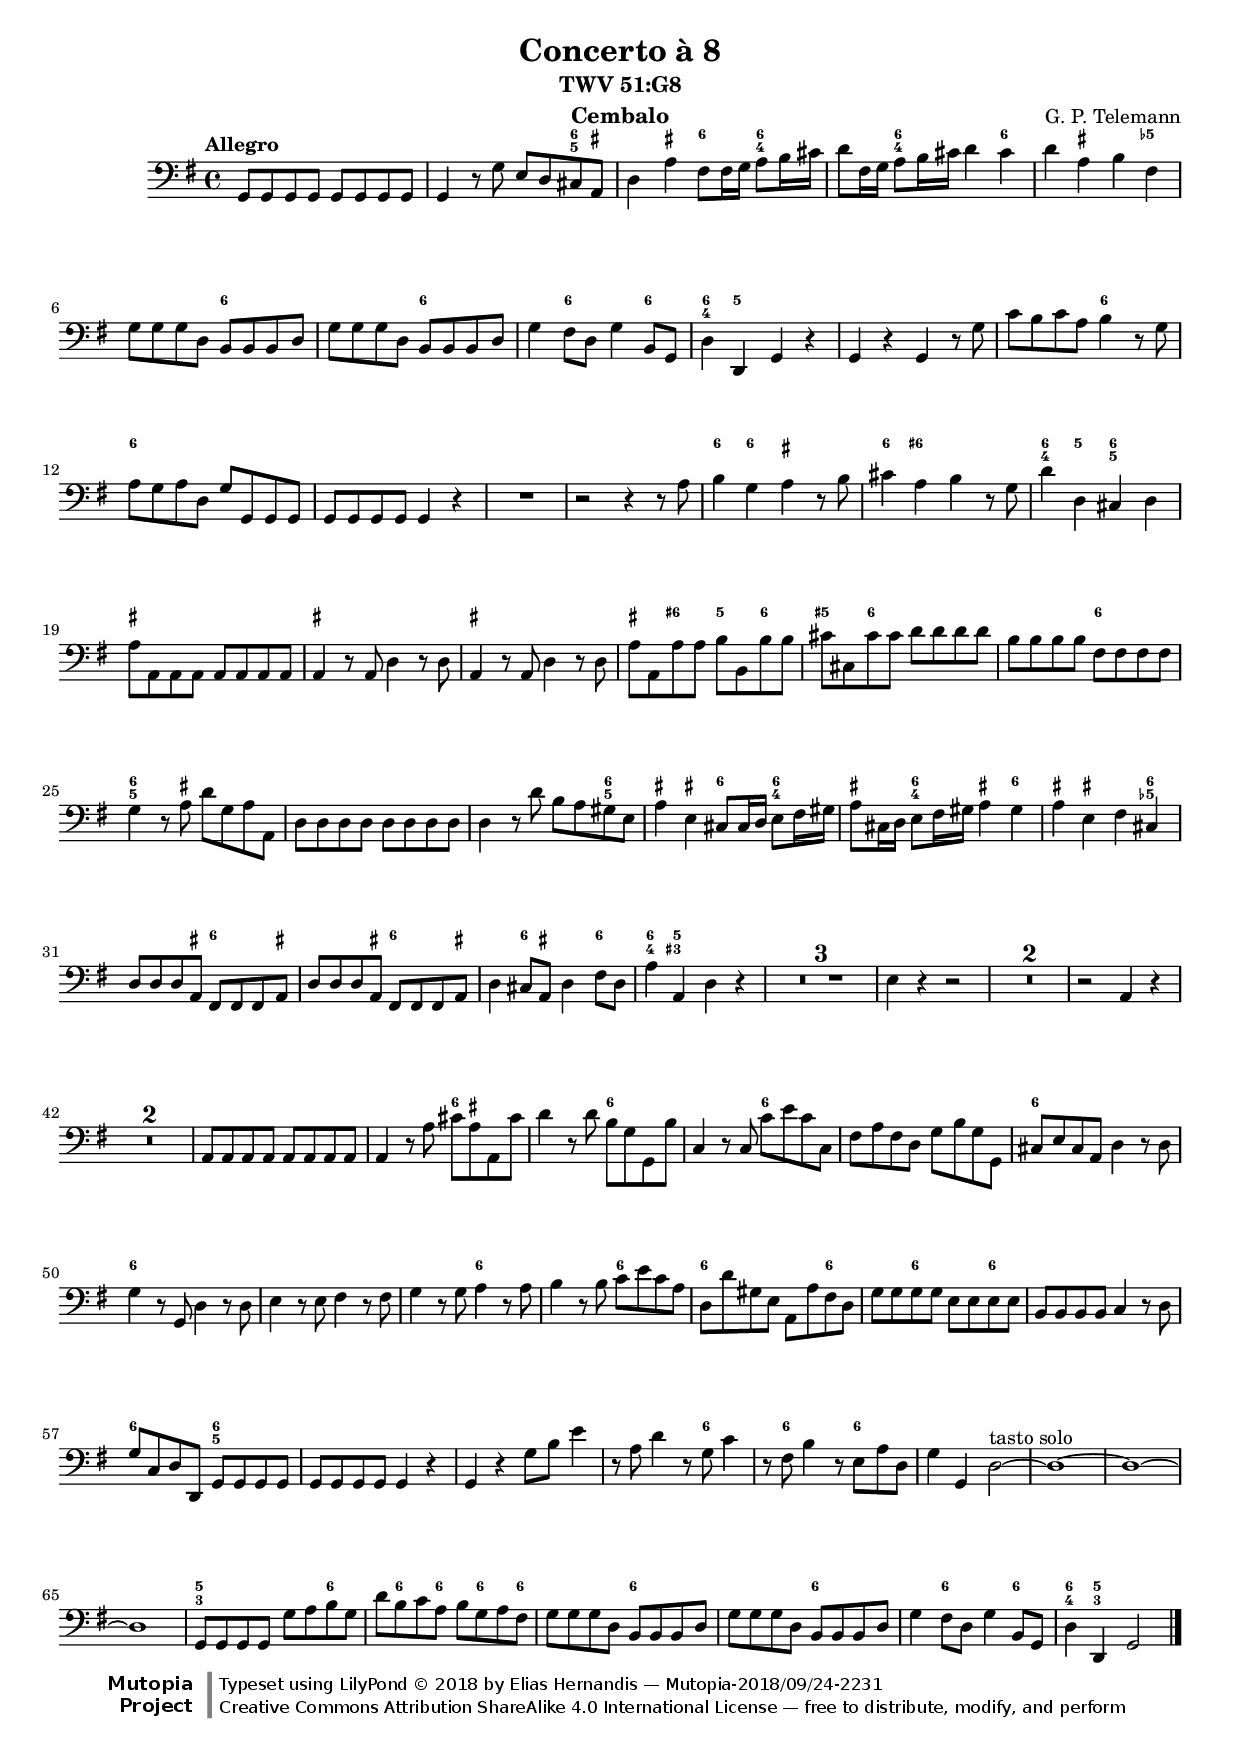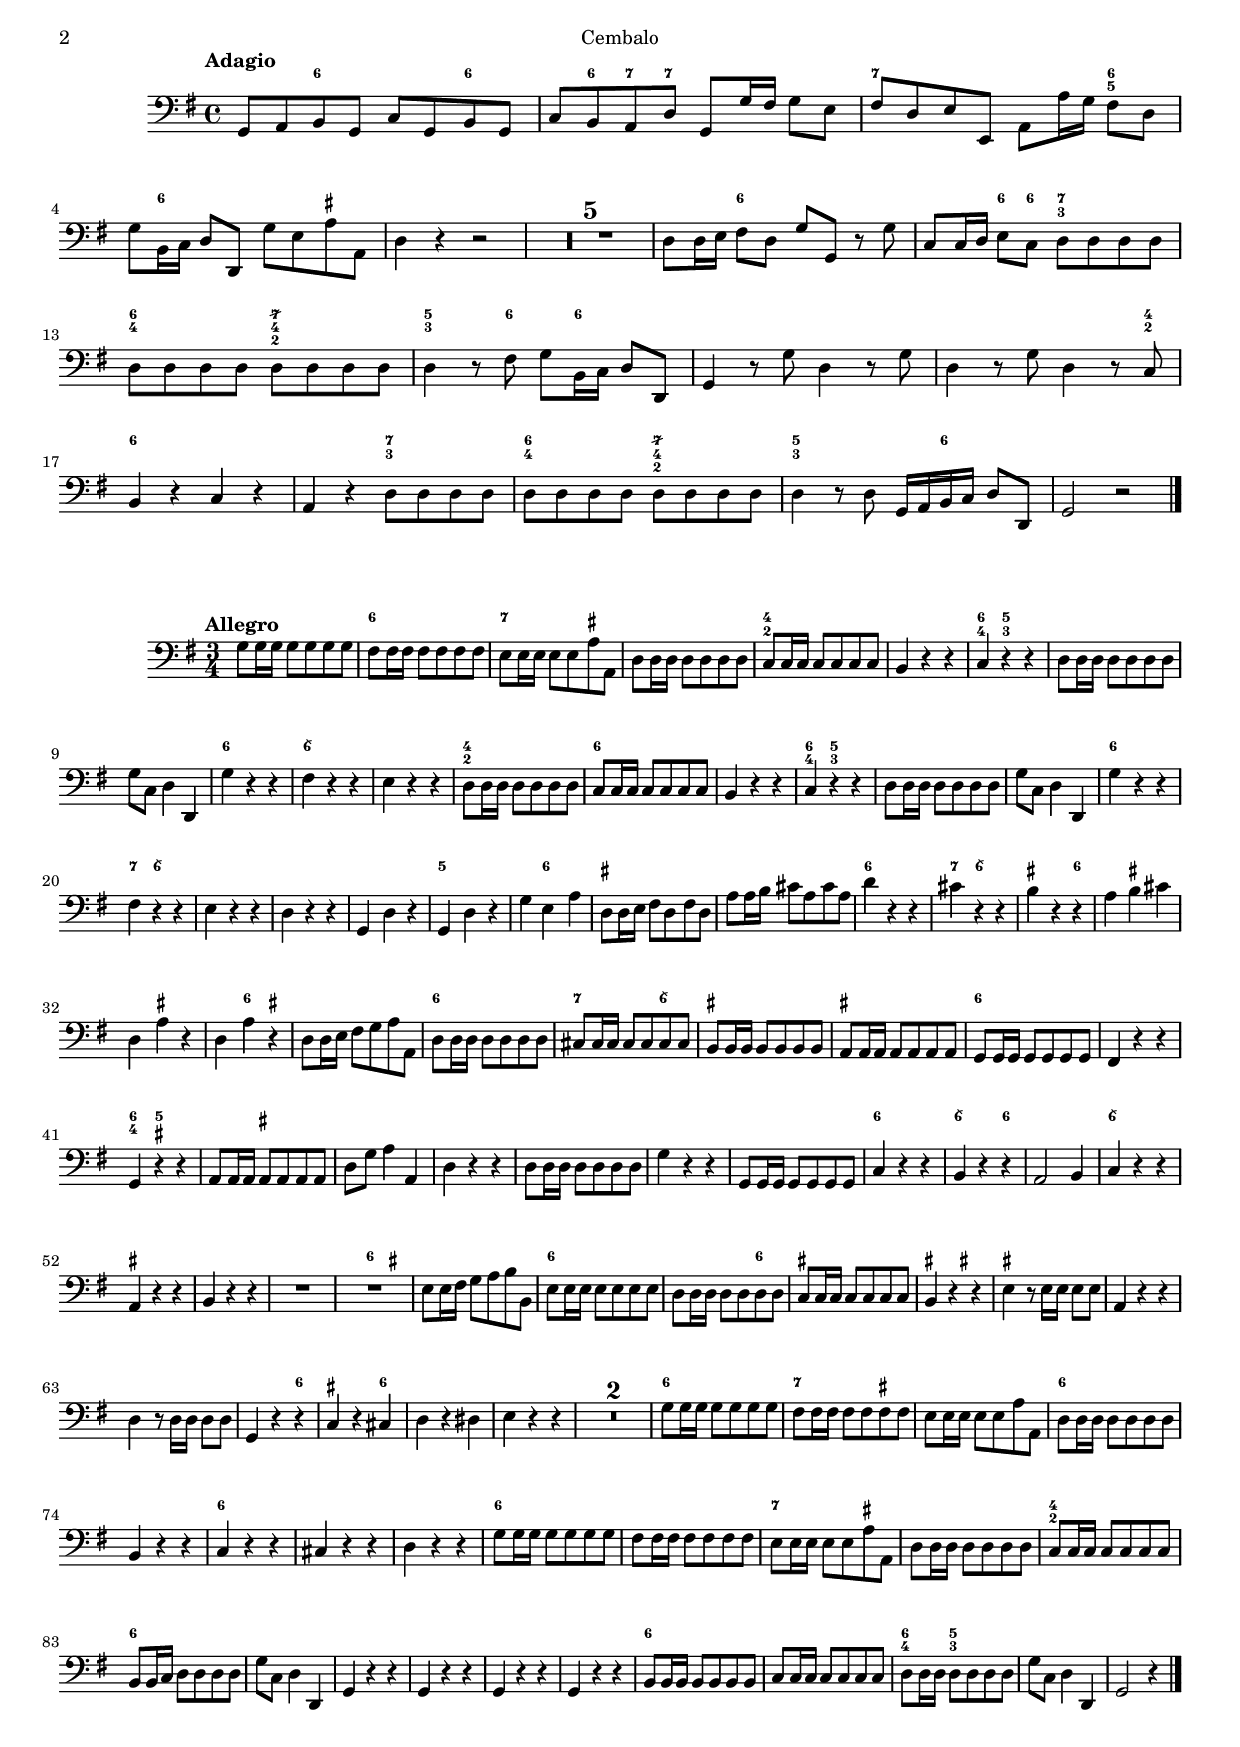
\version "2.18.2"
\include "../util.ily"

mySharp = \markup \tiny { \sharp }
cembaloFirstMov = <<
\new FiguredBass {
  \figuremode {
      R1
    | <_>2. <6 5>8 < \mySharp >
    | <_>4 < \mySharp > <6> <6 4>
    | <_> <6 4> <_> <6>
    | <_> <\mySharp> <_> <5->
    | <_>2 <6>
    | <_> <6>
    | <_>4 <6> <_> <6>
    | <6 4> <5> <_>2
    | <_>1
    | <_>2 <6>
    | <6> <_>
    | R1*3
    | <6>4 <6> <\mySharp> <_>
    | <6> <6+> <_>2
    | <6 4>4 <5> <6 5> <_>
    | <\mySharp>1
    | <\mySharp>1
    | <\mySharp>1
    | <\mySharp>4 <6+> <5> <6>
    | <5+> <6> <_>2
    | <_> <6>
    | <6 5>4 <_>8 <\mySharp> <_>2 % check the first figure
    | <_>1 <_>2. <6 5>8 <_>
    | <\mySharp>4 <\mySharp> <6> <6 4>
    | <\mySharp> <6 4> <\mySharp> <6>
    | <\mySharp> <\mySharp> <_> <6 5->
    | <_>4. <\mySharp>8 <6>4. <\mySharp>8
    | <_>4. <\mySharp>8 <6>4. <\mySharp>8
    | <_>4 <6>8 <\mySharp> <_>4 <6>
    | <6 4> <5 3+> <_>2
    | R1*10
    | <_>2 <6>8 <\mySharp> <_>4
    | <_>2 <6>
    | <_> <6>
    | R1
    | <6>
    | <6>
    | R1
    | <_>2 <6>
    | <_> <6>
    | <6> <_>4 <6>
    | <_> <6> <_> <6>
    | R1
    | <6>2 <6 5>
    | R1*2
    | <_>2 <_>8 <6> <_>4
    | <_>8 <6> <_>4. <6>8 <_>4
    | R1*4
    | <5 3>2. <6>4
    | <_>8 <6> <_> <6> <_> <6> <_> <6>
    | <_>2 <6>
    | <_> <6>
    | <_>4 <6> <_> <6>
    | <6 4> <5 3>

  } }
\new Voice {
  \relative c {
  \globalFirstMov
  \clef bass
    g8 g g g g g g g
  | g4 r8 g' e d cis a
  | d4 a' fis8 fis16 g a8 b16 cis
  | d8 fis,16 g a8 b16 cis d4 cis
  | d a b fis
  | g8 g g d b b b d
  | g g g d b b b d
  | g4 fis8 d g4 b,8 g
  | d'4 d, g r

  % 10
  | g r g r8 g'
  | c b c a b4 r8 g
  | a g a d, g g, g g
  | g g g g g4 r
  | R1
  | r2 r4 r8 a'
  | b4 g a r8 b
  | cis4 a b r8 g
  | d'4 d, cis d
  | a'8 a, a a a a a a

  % 20
  | a4 r8 a d4 r8 d
  | a4 r8 a d4 r8 d
  | a' a, a' a b b, b' b
  | cis cis, cis' cis d d d d
  | b b b b fis fis fis fis
  | g4 r8 a d g, a a,
  | d d d d d d d d
  | d4 r8 d' b a gis e
  | a4 e cis8 cis16 d e8 fis16 gis
  | a8 cis,16 d e8 fis16 gis a4 gis

  % 30
  | a e fis cis
  | d8 d d a fis fis fis a
  | d d d a fis fis fis a
  | d4 cis8 a d4 fis8 d
  | a'4 a, d r
  | R1*3
  | e4 r r2
  | R1*2

  % 40
  | r2 a,4 r
  | R1*2
  | a8 a a a a a a a
  | a4 r8 a' cis a a, cis'
  | d4 r8 d8 b g g, b'
  | c,4 r8 c c' e c c,
  | fis a fis d g b g g,
  | cis e cis a d4 r8 d

  % 50
  | g4 r8 g, d'4 r8 d
  | e4 r8 e fis4 r8 fis
  | g4 r8 g a4 r8 a
  | b4 r8 b c e c a
  | d, d' gis, e a, a' fis d
  | g g g g e e e e
  | b b b b c4 r8 d
  | g c, d d, g g g g
  | g g g g g4 r
  | g r g'8 b e4

  % 60
  | r8 a, d4 r8 g, c4
  | r8 fis, b4 r8 e, a d,
  | g4 g, d'2~^"tasto solo"
  | d1~
  | d~
  | d
  | g,8 g g g g' a b g
  | d' b c a b g a fis
  | g g g d b b b d
  | g g g d b b b d

  % 70
  | g4 fis8 d g4 b,8 g
  | d'4 d, g2
  \bar "|."
  \pageTurn
} } 

>>

cembaloSecondMov = <<
\new FiguredBass { \figuremode {
      <_>4 <6> <_> <6>
    | <_>8 <6> <7> <7> <_>2
    | <7> <_>4 <6 5>
    | <_>8 <6> <_>2 <\mySharp>4
    | <_>1
    | R1*5
    | <_>4 <6> <_>2
    | <_>4 <6>8 <6> <7 3>2
    | <6 4> <7/ 4 2>
    | <5 3>4 <_>8 <6> <_> <6> <_>4
    | R1
    | <_>2.. <4 2>8
    | <6>4 <_>2.
    | <_>2 <7 3>2
    | <6 4> <7/ 4 2>
    | <5 3> <_>8 <6>
} }
\new Voice {
  \relative {
    \globalSecondMov
    \clef bass
      g,8 a b g c g b g
    | c b a d g, g'16 fis g8 e
    | fis d e e, a a'16 g fis8 d
    | g b,16 c d8 d, g'e a a,
    | d4 r r2
    | R1*5
    | d8 d16 e fis8 d g g, r g'
    | c, c16 d e8 c d d d d
    | d d d d d d d d
    | d4 r8 fis g b,16 c d8 d,
    | g4 r8 g' d4 r8 g
    | d4 r8 g d4 r8 c
    | b4 r c r
    | a r d8 d d d
    | d d d d d d d d
    | d4 r8 d g,16 a b c d8 d,
    | g2 r2
    \bar "|."
  }
}
>>

cembaloThirdMov = <<
\new FiguredBass { \figuremode {
    R2.
  | <6>2.
  | <7>2 <\mySharp>4
  | R2.
  | <4 2>2.
  | <_>2.
  | <6 4>4 <5 3>2
  | R2.*2
  | <6>2.
  | <6\\>
  | R2.
  | <4 2>
  | <6>
  | R2.
  | <6 4>4 <5 3>2
  | R2.*2
  | <6>2.
  | <7>4 <6\\>2
  | R2.*3
  | <5>2.
  | <_>4 <6>2
  | <\mySharp>2.
  | R2.
  | <6>2.
  | <7>4 <6\\>2
  | <\mySharp>4 <_> <6>
  | <_> <\mySharp> <_>
  | <_> <\mySharp> <_>
  | <_> <6> <\mySharp>
  | R2.
  | <6>2.
  | <7>2 <6\\>4
  | <\mySharp>2.
  | <\mySharp>
  | <6>
  | R2.
  | <6 4>4 <5 \mySharp>2
  | <_>4 <\mySharp>2
  | R2.*5
  | <6>2.
  | <6\\>2 <6>4
  | R2.
  | <6\\>2.
  | <\mySharp>
  | R2.*2
  | <_>4 <6> <\mySharp>
  | R2.
  | <6>2.
  | <_>2 <6>4
  | <\mySharp>2.
  | <\mySharp>4. <\mySharp>
  | <\mySharp>2.
  | R2.*2 
  | <_>2 <6>4
  | <\mySharp>2 <6>4
  | R2.*4
  | <6>2.
  | <7>2 <\mySharp>4
  | R2.
  | <6>2.
  | R2.
  | <6>
  | R2.*2
  | <6>
  | <7>2 <\mySharp>4
  | R2.
  | <4 2>2.
  | <6>
  | R2.*5
  | <6>2.
  | R2.
  | <6 4>4 <5 3>2

} }
\new Voice {
  \relative g {
    \globalThirdMov
    \clef bass
      g8 g16 g g8 g g g
    | fis fis16 fis fis8 fis fis fis
    | e e16 e e8 e a a,
    | d d16 d d8 d d d
    | c c16 c c8 c c c
    | b4 r r
    | c r r
    | d8 d16 d d8 d d d
    | g c, d4 d,
    | g' r r
    | fis r r
    | e r r
    | d8 d16 d d8 d d d
    | c c16 c c8 c c c
    | b4 r r
    | c r r
    | d8 d16 d d8 d d d
    | g c, d4 d,
    | g' r r
    | fis r r
    | e r r
    | d r r
    | g, d' r
    | g, d' r
    | g e a
    | d,8 d16 e fis8 d fis d
    | a' a16 b cis8 a cis a
    | d4 r r
    | cis r r
    | b r r
    | a b cis
    | d, a' r
    | d, a' r
    | d,8 d16 e fis8 g a a,
    | d8 d16 d d8 d d d
    | cis8 cis16 cis cis8 cis cis cis
    | b8 b16 b b8 b b b
    | a8 a16 a a8 a a a
    | g8 g16 g g8 g g g
    | fis4 r r
    | g r r
    | a8 a16 a a8 a a a
    | d g a4 a,
    | d r r
    | d8 d16 d d8 d d d
    | g4 r r
    | g,8 g16 g g8 g g g
    | c4 r r
    | b r r
    | a2 b4
    | c r r
    | a r r
    | b r r
    | R2.*2
    | e8 e16 fis g8 a b b,
    | e8 e16 e e8 e e e
    | d8 d16 d d8 d d d
    | c8 c16 c c8 c c c
    | b4 r r
    | e r8 e16 e e8 e
    | a,4 r r
    | d r8 d16 d d8 d
    | g,4 r r
    | c r cis
    | d r dis
    | e r r
    | R2.*2
    | g8 g16 g g8 g g g
    | fis fis16 fis fis8 fis fis fis
    | e e16 e e8 e a a,
    | d d16 d d8 d d d
    | b4 r r
    | c r r
    | cis r r
    | d r r
    | g8 g16 g g8 g g g
    | fis fis16 fis fis8 fis fis fis
    | e e16 e e8 e a a,
    | d d16 d d8 d d d
    | c c16 c c8 c c c
    | b8 b16 c d8 d d d
    | g c, d4 d,
    | g r r
    | g r r
    | g r r
    | g r r
    | b8 b16 b b8 b b b
    | c8 c16 c c8 c c c
    | d d16 d d8 d d d
    | g c, d4 d,
    | g2 r4
    \bar "|."
  }
}
>>


\header { instrument = "Cembalo" }

\paper {
  page-count = #2
}

\score {
  \cembaloFirstMov
}

\score { \cembaloSecondMov }

\score { \cembaloThirdMov }
